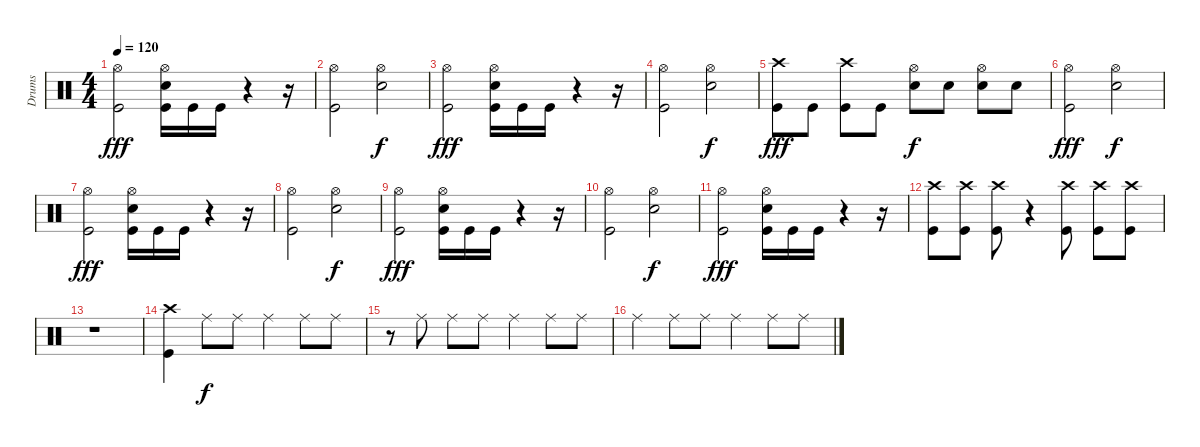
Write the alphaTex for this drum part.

\track ("Drums" "Drums") {instrument percussion}
\staff {score}
\articulation defaults
\ts (4 4)
\tempo 120
\clef neutral
\ks c
("Hi-Hat (open)" "Kick (hit)").2{dy fff} ("Hi-Hat (open)" "Snare (hit) 2" "Kick (hit)").16 "Kick (hit)".16 "Kick (hit)".16 r.4 r.16 |
("Hi-Hat (open)" "Kick (hit)").2 ("Hi-Hat (open)" "Snare (hit) 2").2{dy f} |
("Hi-Hat (open)" "Kick (hit)").2{dy fff} ("Hi-Hat (open)" "Snare (hit) 2" "Kick (hit)").16 "Kick (hit)".16 "Kick (hit)".16 r.4 r.16 |
("Hi-Hat (open)" "Kick (hit)").2 ("Hi-Hat (open)" "Snare (hit) 2").2{dy f} |
("Crash high (hit)" "Kick (hit)").8{dy fff} "Kick (hit)".8 ("Crash high (hit)" "Kick (hit)").8 "Kick (hit)".8 ("Hi-Hat (open)" "Snare (hit) 2").8{dy f} "Snare (hit) 2".8 ("Hi-Hat (open)" "Snare (hit) 2").8 "Snare (hit) 2".8 |
("Hi-Hat (open)" "Kick (hit)").2{dy fff} ("Hi-Hat (open)" "Snare (hit) 2").2{dy f} |
("Hi-Hat (open)" "Kick (hit)").2{dy fff} ("Hi-Hat (open)" "Snare (hit) 2" "Kick (hit)").16 "Kick (hit)".16 "Kick (hit)".16 r.4 r.16 |
("Hi-Hat (open)" "Kick (hit)").2 ("Hi-Hat (open)" "Snare (hit) 2").2{dy f} |
("Hi-Hat (open)" "Kick (hit)").2{dy fff} ("Hi-Hat (open)" "Snare (hit) 2" "Kick (hit)").16 "Kick (hit)".16 "Kick (hit)".16 r.4 r.16 |
("Hi-Hat (open)" "Kick (hit)").2 ("Hi-Hat (open)" "Snare (hit) 2").2{dy f} |
("Hi-Hat (open)" "Kick (hit)").2{dy fff} ("Hi-Hat (open)" "Snare (hit) 2" "Kick (hit)").16 "Kick (hit)".16 "Kick (hit)".16 r.4 r.16 |
("Crash high (hit)" "Kick (hit)").8 ("Crash high (hit)" "Kick (hit)").8 ("Crash high (hit)" "Kick (hit)").8 r.4 ("Crash high (hit)" "Kick (hit)").8 ("Crash high (hit)" "Kick (hit)").8 ("Crash high (hit)" "Kick (hit)").8 |
r.1 |
("Crash high (hit)" "Kick (hit)").4 "Ride (middle)".8{dy f} "Ride (middle)".8 "Ride (middle)".4 "Ride (middle)".8 "Ride (middle)".8 |
r.8 "Ride (middle)".8 "Ride (middle)".8 "Ride (middle)".8 "Ride (middle)".4 "Ride (middle)".8 "Ride (middle)".8 |
"Ride (middle)".4 "Ride (middle)".8 "Ride (middle)".8 "Ride (middle)".4 "Ride (middle)".8 "Ride (middle)".8
